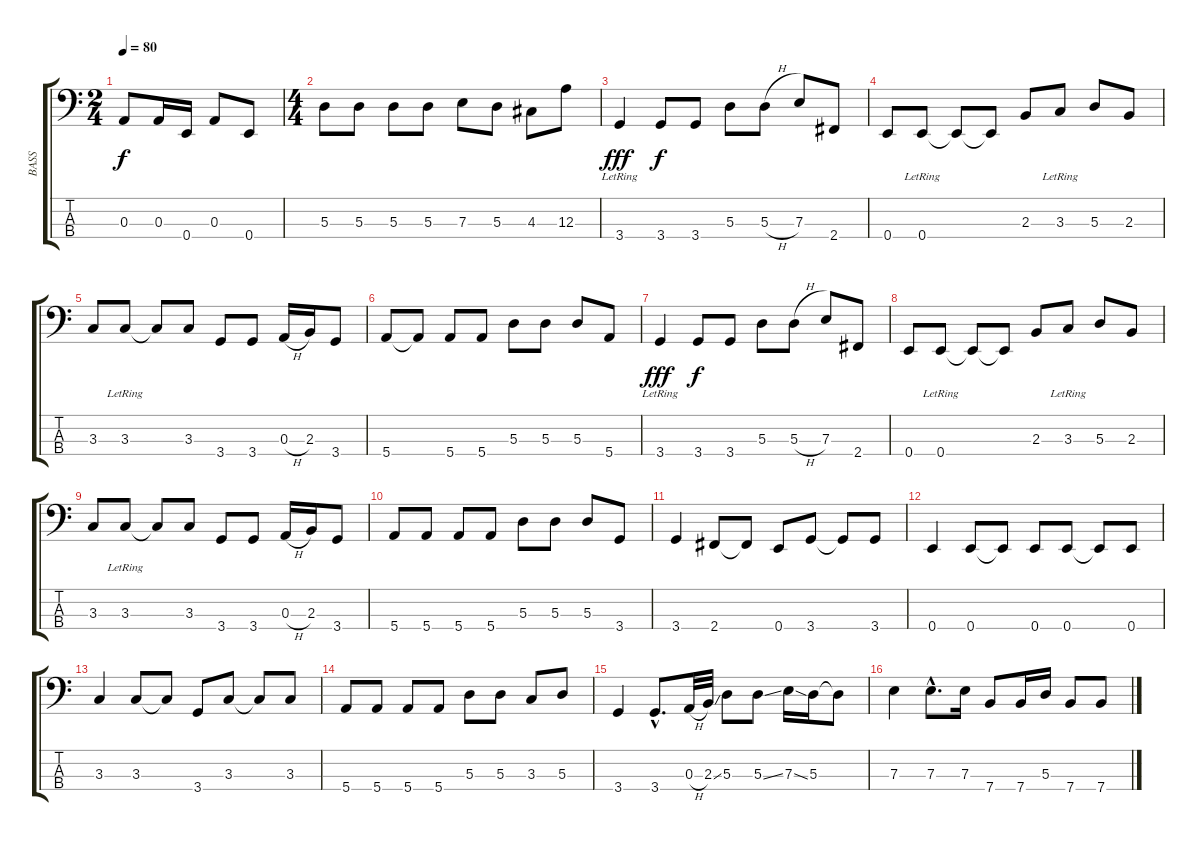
\track ("BASS" "BASS") {instrument electricbasspick}
\staff {score tabs}
\tuning (G2 D2 A1 E1) {hide}
\ts (2 4)
\tempo 80
\clef f4
\ks c
0.3.8{dy f} 0.3.16 0.4.16 0.3.8 0.4.8 |
\ts (4 4)
5.3.8 5.3.8 5.3.8 5.3.8 7.3.8 5.3.8 4.3.8 12.3.8 |
3.4{lr}.4{dy fff} 3.4.8{dy f} 3.4.8 5.3.8 5.3{h}.8 7.3.8 2.4.8 |
0.4.8 0.4{lr}.8 0.4{t}.8 0.4{t}.8 2.3.8 3.3{lr}.8 5.3.8 2.3.8 |
3.3.8 3.3{lr}.8 3.3{t}.8 3.3.8 3.4.8 3.4.8 0.3{h}.16 2.3.16 3.4.8 |
5.4.8 5.4{t}.8 5.4.8 5.4.8 5.3.8 5.3.8 5.3.8 5.4.8 |
3.4{lr}.4{dy fff} 3.4.8{dy f} 3.4.8 5.3.8 5.3{h}.8 7.3.8 2.4.8 |
0.4.8 0.4{lr}.8 0.4{t}.8 0.4{t}.8 2.3.8 3.3{lr}.8 5.3.8 2.3.8 |
3.3.8 3.3{lr}.8 3.3{t}.8 3.3.8 3.4.8 3.4.8 0.3{h}.16 2.3.16 3.4.8 |
5.4.8 5.4.8 5.4.8 5.4.8 5.3.8 5.3.8 5.3.8 3.4.8 |
3.4.4 2.4.8 2.4{t}.8 0.4.8 3.4.8 3.4{t}.8 3.4.8 |
0.4.4 0.4.8 0.4{t}.8 0.4.8 0.4.8 0.4{t}.8 0.4.8 |
3.3.4 3.3.8 3.3{t}.8 3.4.8 3.3.8 3.3{t}.8 3.3.8 |
5.4.8 5.4.8 5.4.8 5.4.8 5.3.8 5.3.8 3.3.8 5.3.8 |
3.4.4 3.4{hac}.8{d} 0.3{h}.32 2.3{ss}.32 5.3.8 5.3{ss}.8 7.3{ss}.16 5.3.16 5.3{t}.8 |
7.3.4 7.3{hac}.8{d} 7.3.16 7.4.8 7.4.16 5.3.16 7.4.8 7.4.8
